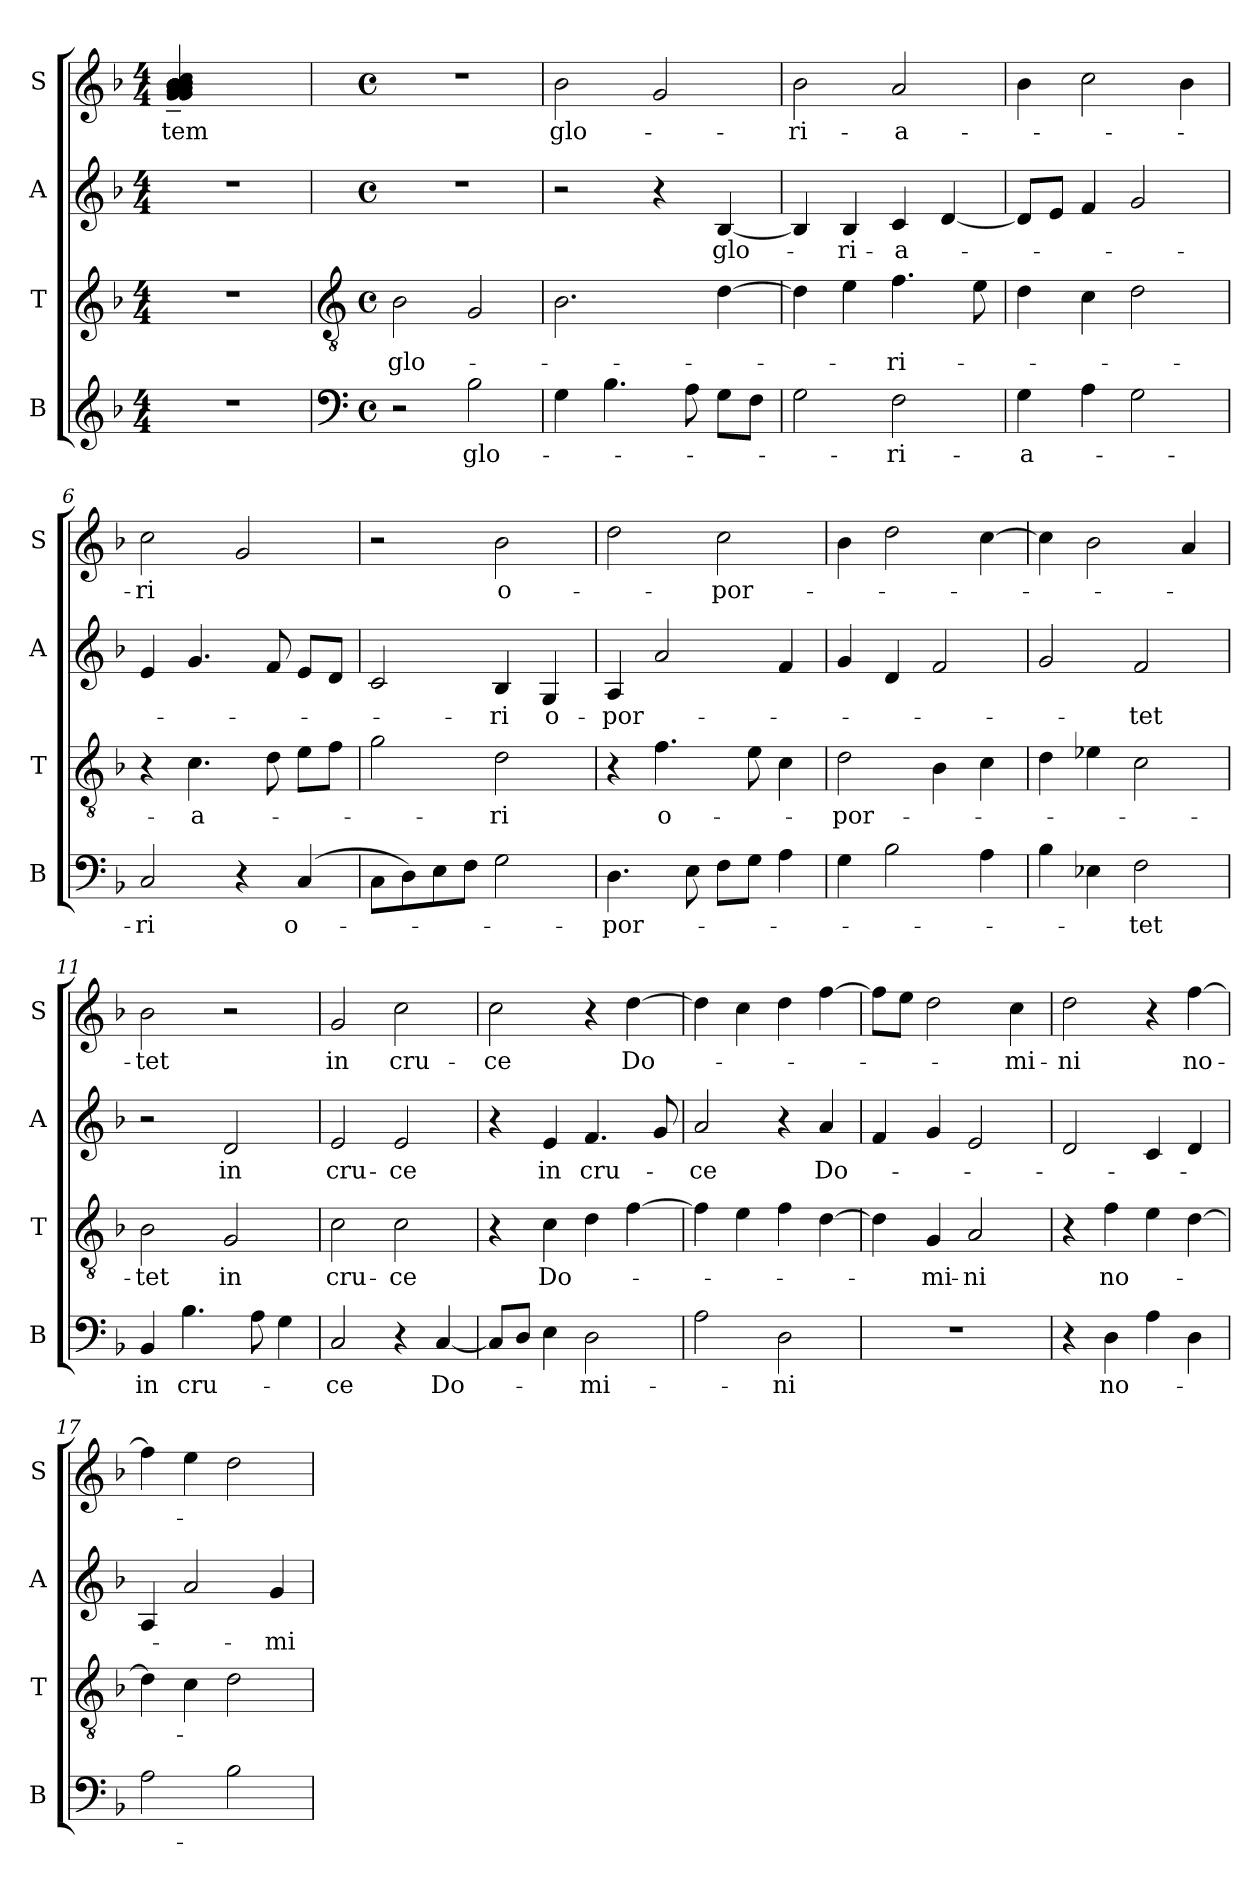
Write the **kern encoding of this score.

**kern	**text	**kern	**text	**kern	**text	**kern	**text
*part4	*part4	*part3	*part3	*part2	*part2	*part1	*part1
*staff4	*staff4	*staff3	*staff3	*staff2	*staff2	*staff1	*staff1
*I"B	*	*I"T	*	*I"A	*	*I"S	*
*I'B	*	*I'T	*	*I'A	*	*I'S	*
*clefG2	*	*clefG2	*	*clefG2	*	*clefG2	*
*k[b-]	*	*k[b-]	*	*k[b-]	*	*k[b-]	*
*F:	*	*F:	*	*F:	*	*F:	*
*M4/4	*	*M4/4	*	*M4/4	*	*M4/4	*
=1	=1	=1	=1	=1	=1	=1	=1
!	!	!	!	!	!	!	!LO:LY:b
1r	.	1r	.	1r	.	(4g/~< 4g/~< 4a/~< 4a/~< 4b-/~< 4b-/~< 4b-/~< 4b-/~< 4b-/~< 4cc/~<	-tem
.	.	.	.	.	.	2.ryy	.
!!LO:LB:g=z
=2	=2	=2	=2	=2	=2	=2	=2
*clefF4	*	*clefGv2	*	*	*	*	*
*M4/4	*	*M4/4	*	*M4/4	*	*M4/4	*
*met(c)	*	*met(c)	*	*met(c)	*	*met(c)	*
!	!	!	!LO:LY:b	!	!	!	!
2r	.	2B-\	glo-	1r	.	1r	.
!	!LO:LY:b	!	!	!	!	!	!
2B-\	glo-	2G/	.	.	.	.	.
=3	=3	=3	=3	=3	=3	=3	=3
!	!	!	!	!	!	!	!LO:LY:b
4G\	.	2.B-\	.	2r	.	2b-\	glo-
4.B-\	.	.	.	.	.	.	.
.	.	.	.	4r	.	2g/	.
8A\	.	.	.	.	.	.	.
!	!	!	!	!	!LO:LY:b	!	!
8G\L	.	[>4d\	.	[<4B-/	glo-	.	.
8F\J	.	.	.	.	.	.	.
=4	=4	=4	=4	=4	=4	=4	=4
!	!	!	!	!	!	!	!LO:LY:b
2G\	.	4d\]	.	4B-/]	.	2b-\	-ri-
!	!	!	!	!	!LO:LY:b	!	!
.	.	4e\	.	4B-/	-ri-	.	.
!	!LO:LY:b	!	!LO:LY:b	!	!LO:LY:b	!	!LO:LY:b
2F\	-ri-	4.f\	-ri-	4c/	-a-	2a/	-a-
.	.	.	.	[<4d/	.	.	.
.	.	8e\	.	.	.	.	.
=5	=5	=5	=5	=5	=5	=5	=5
!	!LO:LY:b	!	!	!	!	!	!
4G\	-a-	4d\	.	8d/L]	.	4b-\	.
.	.	.	.	8e/J	.	.	.
4A\	.	4c\	.	4f/	.	2cc\	.
2G\	.	2d\	.	2g/	.	.	.
.	.	.	.	.	.	4b-\	.
=6	=6	=6	=6	=6	=6	=6	=6
!	!LO:LY:b	!	!	!	!	!	!LO:LY:b
2C/	-ri	4r	.	4e/	.	2cc\	-ri
!	!	!	!LO:LY:b	!	!	!	!
.	.	4.c\	-a-	4.g/	.	.	.
4r	.	.	.	.	.	2g/	.
.	.	8d\	.	8f/	.	.	.
!	!LO:LY:b	!	!	!	!	!	!
(4C/	o-	8e\L	.	8e/L	.	.	.
.	.	8f\J	.	8d/J	.	.	.
=7	=7	=7	=7	=7	=7	=7	=7
8C\L	.	2g\	.	2c/	.	2r	.
8D\)	.	.	.	.	.	.	.
8E\	.	.	.	.	.	.	.
8F\J	.	.	.	.	.	.	.
!	!	!	!LO:LY:b	!	!LO:LY:b	!	!LO:LY:b
2G\	.	2d\	-ri	4B-/	-ri	2b-\	o-
!	!	!	!	!	!LO:LY:b	!	!
.	.	.	.	4G/	o-	.	.
!!LO:LB:g=z
=8	=8	=8	=8	=8	=8	=8	=8
!	!LO:LY:b	!	!	!	!LO:LY:b	!	!
4.D\	-por-	4r	.	4A/	-por-	2dd\	.
!	!	!	!LO:LY:b	!	!	!	!
.	.	4.f\	o-	2a/	.	.	.
8E\	.	.	.	.	.	.	.
!	!	!	!	!	!	!	!LO:LY:b
8F\L	.	.	.	.	.	2cc\	-por-
8G\J	.	8e\	.	.	.	.	.
4A\	.	4c\	.	4f/	.	.	.
=9	=9	=9	=9	=9	=9	=9	=9
!	!	!	!LO:LY:b	!	!	!	!
4G\	.	2d\	-por-	4g/	.	4b-\	.
2B-\	.	.	.	4d/	.	2dd\	.
.	.	4B-\	.	2f/	.	.	.
4A\	.	4c\	.	.	.	[>4cc\	.
=10	=10	=10	=10	=10	=10	=10	=10
4B-\	.	4d\	.	2g/	.	4cc\]	.
4E-X\	.	4e-X\	.	.	.	2b-\	.
!	!LO:LY:b	!	!	!	!LO:LY:b	!	!
2F\	-tet	2c\	.	2f/	-tet	.	.
.	.	.	.	.	.	4a/	.
=11	=11	=11	=11	=11	=11	=11	=11
!	!LO:LY:b	!	!LO:LY:b	!	!	!	!LO:LY:b
4BB-/	in	2B-\	-tet	2r	.	2b-\	-tet
!	!LO:LY:b	!	!	!	!	!	!
4.B-\	cru-	.	.	.	.	.	.
!	!	!	!LO:LY:b	!	!LO:LY:b	!	!
.	.	2G/	in	2d/	in	2r	.
8A\	.	.	.	.	.	.	.
4G\	.	.	.	.	.	.	.
=12	=12	=12	=12	=12	=12	=12	=12
!	!LO:LY:b	!	!LO:LY:b	!	!LO:LY:b	!	!LO:LY:b
2C/	-ce	2c\	cru-	2e/	cru-	2g/	in
!	!	!	!LO:LY:b	!	!LO:LY:b	!	!LO:LY:b
4r	.	2c\	-ce	2e/	-ce	2cc\	cru-
!	!LO:LY:b	!	!	!	!	!	!
[<4C/	Do-	.	.	.	.	.	.
=13	=13	=13	=13	=13	=13	=13	=13
!	!	!	!	!	!	!	!LO:LY:b
8C/L]	.	4r	.	4r	.	2cc\	-ce
8D/J	.	.	.	.	.	.	.
!	!	!	!LO:LY:b	!	!LO:LY:b	!	!
4E\	.	4c\	Do-	4e/	in	.	.
!	!LO:LY:b	!	!	!	!LO:LY:b	!	!
2D\	-mi-	4d\	.	4.f/	cru-	4r	.
!	!	!	!	!	!	!	!LO:LY:b
.	.	[>4f\	.	.	.	[>4dd\	Do-
.	.	.	.	8g/	.	.	.
!!LO:PB:g=z
=14	=14	=14	=14	=14	=14	=14	=14
!	!	!	!	!	!LO:LY:b	!	!
2A\	.	4f\]	.	2a/	-ce	4dd\]	.
.	.	4e\	.	.	.	4cc\	.
!	!LO:LY:b	!	!	!	!	!	!
2D\	-ni	4f\	.	4r	.	4dd\	.
!	!	!	!	!	!LO:LY:b	!	!
.	.	[>4d\	.	4a/	Do-	[>4ff\	.
=15	=15	=15	=15	=15	=15	=15	=15
1r	.	4d\]	.	4f/	.	8ff\L]	.
.	.	.	.	.	.	8ee\J	.
!	!	!	!LO:LY:b	!	!	!	!
.	.	4G/	-mi-	4g/	.	2dd\	.
!	!	!	!LO:LY:b:rj	!	!	!	!
.	.	2A/	-ni	2e/	.	.	.
!	!	!	!	!	!	!	!LO:LY:b
.	.	.	.	.	.	4cc\	-mi-
=16	=16	=16	=16	=16	=16	=16	=16
!	!	!	!	!	!	!	!LO:LY:b
4r	.	4r	.	2d/	.	2dd\	-ni
!	!LO:LY:b	!	!LO:LY:b	!	!	!	!
4D\	no-	4f\	no-	.	.	.	.
4A\	.	4e\	.	4c/	.	4r	.
!	!	!	!	!	!	!	!LO:LY:b
4D\	.	[>4d\	.	4d/	.	[>4ff\	no-
=17	=17	=17	=17	=17	=17	=17	=17
2A\	.	4d\]	.	4A/	.	4ff\]	.
.	.	4c\	.	2a/	.	4ee\	.
2B-\	.	2d\	.	.	.	2dd\	.
!	!	!	!	!	!LO:LY:b	!	!
.	.	.	.	4g/	-mi-	.	.
=	=	=	=	=	=	=	=
*-	*-	*-	*-	*-	*-	*-	*-
